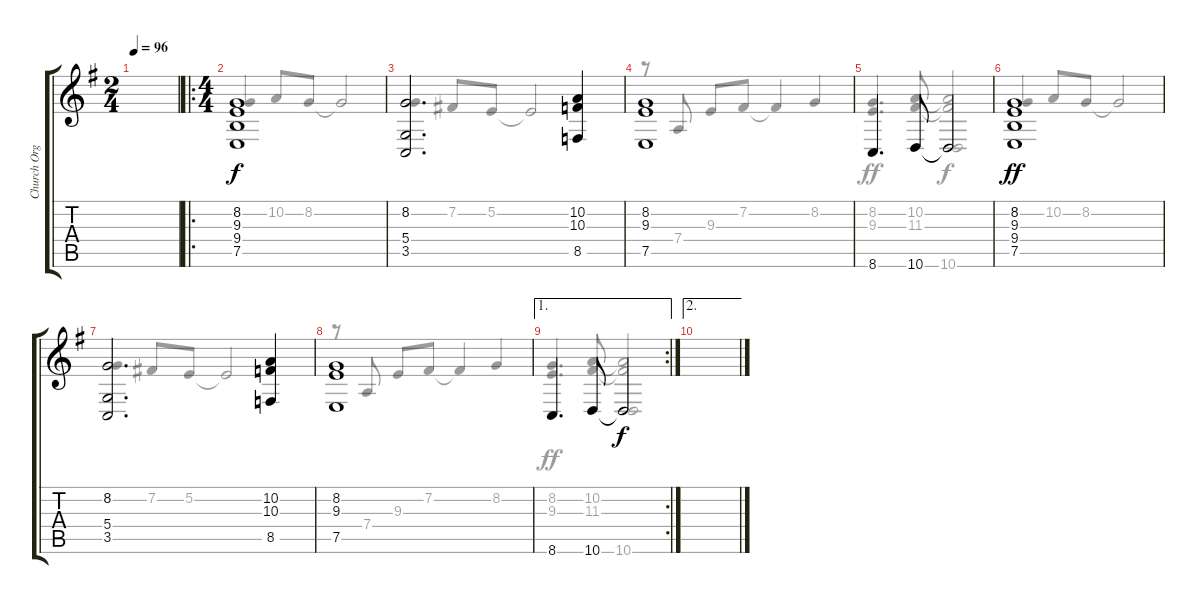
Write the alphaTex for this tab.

\track ("Church Organ" "Church Org") {instrument churchorgan}
\staff {score tabs}
\tuning (E4 B3 G3 D3 A2 E2) {hide}
\voice
\ts (2 4)
\tempo 96
\clef g2
\ks g
|
\ro
\ts (4 4)
(8.2 9.3 9.4 7.5).1 |
(8.2 5.4 3.5).2{d} (10.2 10.3 8.5).4 |
(8.2 9.3 7.5).1 |
8.6.4{d} 10.6.8 10.6{t}.2{dy f} |
(8.2 9.3 9.4 7.5).1{dy ff} |
(8.2 5.4 3.5).2{d} (10.2 10.3 8.5).4 |
(8.2 9.3 7.5).1 |
\ae 1
\rc 2
8.6.4{d} 10.6.8 10.6{t}.2{dy f} |
\ae 2
|
|
|
|
|
|
\voice
\clef g2
\ottava regular
\simile none
\ks g
|
8.2.4{dy f beam Up} 10.2.8{beam Up} 8.2.8{beam Up} 8.2{t}.2{beam Up} |
8.2.4{beam Up} 7.2.8{beam Up} 5.2.8{beam Up} 5.2{t}.2{beam Up} |
r.8 7.4.8{beam Up} 9.3.8{beam Up} 7.2.8{beam Up} 7.2{t}.4{beam Up} 8.2.4{beam Up} |
(8.2 9.3).4{d dy ff beam Up} (10.2 11.3).8{beam Up} (10.2{t} 11.3{t} 10.6).2{dy f beam Up} |
8.2.4{beam Up} 10.2.8{beam Up} 8.2.8{beam Up} 8.2{t}.2{beam Up} |
8.2.4{beam Up} 7.2.8{beam Up} 5.2.8{beam Up} 5.2{t}.2{beam Up} |
r.8 7.4.8{beam Up} 9.3.8{beam Up} 7.2.8{beam Up} 7.2{t}.4{beam Up} 8.2.4{beam Up} |
(8.2 9.3).4{d dy ff beam Up} (10.2 11.3).8{beam Up} (10.2{t} 11.3{t} 10.6).2{dy f beam Up} |
|
|
|
|
|
|
